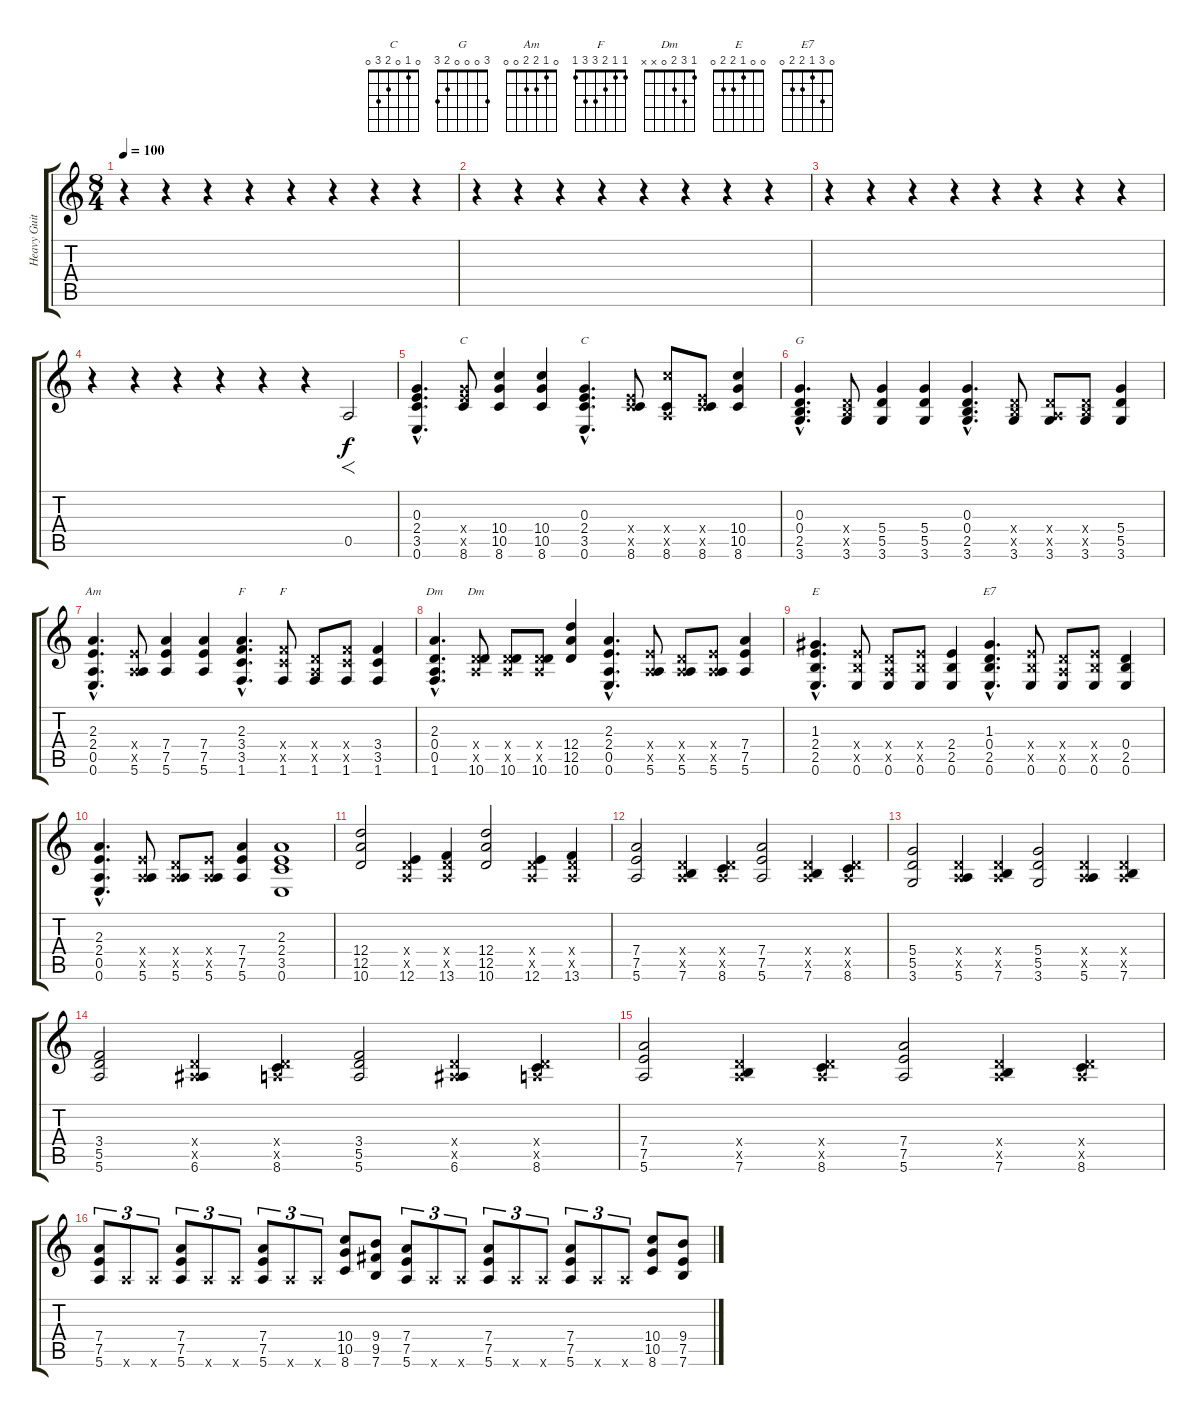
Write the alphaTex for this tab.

\track ("Heavy Guitar" "Heavy Guit") {instrument distortionguitar}
\staff {score tabs}
\tuning (E4 B3 G3 D3 A2 E2) {hide}
\chord ("C" 0 1 0 2 3 x)
\chord ("C" 0 1 0 2 3 0)
\chord ("G" 3 0 0 0 2 3)
\chord ("Am" 0 1 2 2 0 0)
\chord ("F" 1 1 2 3 0 1)
\chord ("F" 1 1 2 3 3 1)
\chord ("Dm" 1 3 2 0 0 x)
\chord ("Dm" 1 3 2 0 x x)
\chord ("E" 0 0 1 2 2 0)
\chord ("E7" 0 3 1 2 2 0)
\ts (8 4)
\tempo 100
\clef g2
\ks c
r.4{dy f} r.4 r.4 r.4 r.4 r.4 r.4 r.4 |
r.4 r.4 r.4 r.4 r.4 r.4 r.4 r.4 |
r.4 r.4 r.4 r.4 r.4 r.4 r.4 r.4 |
r.4{volume 16} r.4 r.4 r.4 r.4 r.4 0.5.2{f} |
(0.3{hac} 2.4{hac} 3.5{hac} 0.6{hac}).4{d} (2.4{x} 10.5{x} 8.6).8{ch "C"} (10.4 10.5 8.6).4 (10.4 10.5 8.6).4 (0.3{hac} 2.4{hac} 3.5{hac} 0.6{hac}).4{d ch "C"} (2.4{x} 3.5{x} 8.6).8 (10.4{x} 0.5{x} 8.6).8 (2.4{x} 3.5{x} 8.6).8 (10.4 10.5 8.6).4 |
(0.3{hac} 0.4{hac} 2.5{hac} 3.6{hac}).4{d ch "G"} (0.4{x} 2.5{x} 3.6).8 (5.4 5.5 3.6).4 (5.4 5.5 3.6).4 (0.3{hac} 0.4{hac} 2.5{hac} 3.6{hac}).4{d} (0.4{x} 2.5{x} 3.6).8 (0.4{x} 0.5{x} 3.6).8 (0.4{x} 2.5{x} 3.6).8 (5.4 5.5 3.6).4 |
(2.3{hac} 2.4{hac} 0.5{hac} 0.6{hac}).4{d ch "Am"} (2.4{x} 0.5{x} 5.6).8 (7.4 7.5 5.6).4 (7.4 7.5 5.6).4 (2.3{hac} 3.4{hac} 3.5{hac} 1.6{hac}).4{d ch "F"} (3.4{x} 3.5{x} 1.6).8{ch "F"} (0.4{x} 0.5{x} 1.6).8 (3.4{x} 3.5{x} 1.6).8 (3.4 3.5 1.6).4 |
(2.3{hac} 0.4{hac} 0.5{hac} 1.6{hac}).4{d ch "Dm"} (0.4{x} 0.5{x} 10.6).8{ch "Dm"} (0.4{x} 0.5{x} 10.6).8 (0.4{x} 0.5{x} 10.6).8 (12.4 12.5 10.6).4 (2.3{hac} 2.4{hac} 0.5{hac} 0.6{hac}).4{d} (2.4{x} 0.5{x} 5.6).8 (0.4{x} 0.5{x} 5.6).8 (2.4{x} 0.5{x} 5.6).8 (7.4 7.5 5.6).4 |
(1.3{hac} 2.4{hac} 2.5{hac} 0.6{hac}).4{d ch "E"} (2.4{x} 2.5{x} 0.6).8 (0.4{x} 0.5{x} 0.6).8 (2.4{x} 2.5{x} 0.6).8 (2.4 2.5 0.6).4 (1.3{hac} 0.4{hac} 2.5{hac} 0.6{hac}).4{d ch "E7"} (2.4{x} 2.5{x} 0.6).8 (0.4{x} 0.5{x} 0.6).8 (2.4{x} 2.5{x} 0.6).8 (0.4 2.5 0.6).4 |
(2.3{hac} 2.4{hac} 0.5{hac} 0.6{hac}).4{d} (2.4{x} 0.5{x} 5.6).8 (0.4{x} 0.5{x} 5.6).8 (2.4{x} 0.5{x} 5.6).8 (7.4 7.5 5.6).4 (2.3 2.4 3.5 0.6).1 |
(12.4 12.5 10.6).2 (0.4{x} 0.5{x} 12.6).4 (0.4{x} 0.5{x} 13.6).4 (12.4 12.5 10.6).2 (0.4{x} 0.5{x} 12.6).4 (0.4{x} 0.5{x} 13.6).4 |
(7.4 7.5 5.6).2 (0.4{x} 0.5{x} 7.6).4 (0.4{x} 0.5{x} 8.6).4 (7.4 7.5 5.6).2 (0.4{x} 0.5{x} 7.6).4 (0.4{x} 0.5{x} 8.6).4 |
(5.4 5.5 3.6).2 (0.4{x} 0.5{x} 5.6).4 (0.4{x} 0.5{x} 7.6).4 (5.4 5.5 3.6).2 (0.4{x} 0.5{x} 5.6).4 (0.4{x} 0.5{x} 7.6).4 |
(3.4 5.5 5.6).2 (0.4{x} 0.5{x} 6.6).4 (0.4{x} 0.5{x} 8.6).4 (3.4 5.5 5.6).2 (0.4{x} 0.5{x} 6.6).4 (0.4{x} 0.5{x} 8.6).4 |
(7.4 7.5 5.6).2 (0.4{x} 0.5{x} 7.6).4 (0.4{x} 0.5{x} 8.6).4 (7.4 7.5 5.6).2 (0.4{x} 0.5{x} 7.6).4 (0.4{x} 0.5{x} 8.6).4 |
(7.4 7.5 5.6).8{tu (3 2)} 5.6{x}.8{tu (3 2)} 5.6{x}.8{tu (3 2)} (7.4 7.5 5.6).8{tu (3 2)} 5.6{x}.8{tu (3 2)} 5.6{x}.8{tu (3 2)} (7.4 7.5 5.6).8{tu (3 2)} 5.6{x}.8{tu (3 2)} 5.6{x}.8{tu (3 2)} (10.4 10.5 8.6).8 (9.4 9.5 7.6).8 (7.4 7.5 5.6).8{tu (3 2)} 5.6{x}.8{tu (3 2)} 5.6{x}.8{tu (3 2)} (7.4 7.5 5.6).8{tu (3 2)} 5.6{x}.8{tu (3 2)} 5.6{x}.8{tu (3 2)} (7.4 7.5 5.6).8{tu (3 2)} 5.6{x}.8{tu (3 2)} 5.6{x}.8{tu (3 2)} (10.4 10.5 8.6).8 (9.4 7.5 7.6).8
